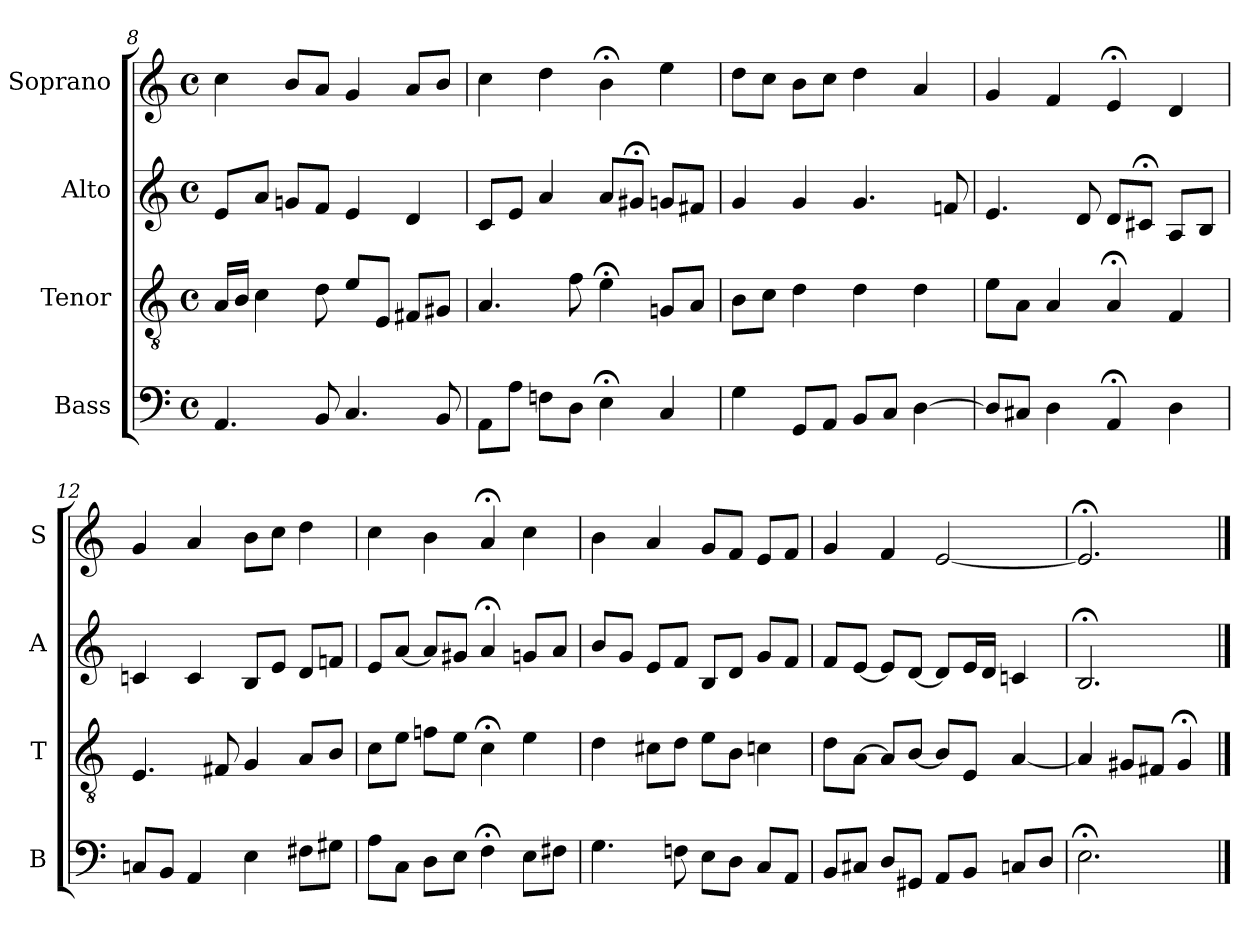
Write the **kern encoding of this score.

**kern	**kern	**kern	**kern
*part4	*part3	*part2	*part1
*staff4	*staff3	*staff2	*staff1
*I"Bass	*I"Tenor	*I"Alto	*I"Soprano
*I'B	*I'T	*I'A	*I'S
*clefF4	*clefGv2	*clefG2	*clefG2
*k[]	*k[]	*k[]	*k[]
*a:	*a:	*a:	*a:
*M4/4	*M4/4	*M4/4	*M4/4
*met(c)	*met(c)	*met(c)	*met(c)
=8	=8	=8	=8
4.AA	16ALL	8eL	4cc
.	16BJJ	.	.
.	4c	8aJ	.
.	.	8gnL	8bL
8BB	8d	8fJ	8aJ
4.C	8eL	4e	4g
.	8EJ	.	.
.	8F#XL	4d	8aL
8BB	8G#XJ	.	8bJ
=9	=9	=9	=9
8AAL	4.A	8cL	4cc
8AJ	.	8eJ	.
8FnL	.	4a	4dd
8DJ	8f	.	.
4E;<	4e;<	8aL	4b;<
.	.	8g#X;<J	.
4C	8GnL	8gnL	4ee
.	8AJ	8f#XJ	.
=10	=10	=10	=10
4G	8BL	4g	8ddL
.	8cJ	.	8ccJ
8GGL	4d	4g	8bL
8AAJ	.	.	8ccJ
8BBL	4d	4.g	4dd
8CJ	.	.	.
[4D	4d	.	4a
.	.	8fn	.
=11	=11	=11	=11
8DL]	8eL	4.e	4g
8C#XJ	8AJ	.	.
4D	4A	.	4f
.	.	8d	.
4AA;<	4A;<	8dL	4e;<
.	.	8c#X;<J	.
4D	4F	8AL	4d
.	.	8BJ	.
=12	=12	=12	=12
8CnL	4.E	4cn	4g
8BBJ	.	.	.
4AA	.	4c	4a
.	8F#X	.	.
4E	4G	8BL	8bL
.	.	8eJ	8ccJ
8F#XL	8AL	8dL	4dd
8G#XJ	8BJ	8fnJ	.
=13	=13	=13	=13
8AL	8cL	8eL	4cc
8CJ	8eJ	[8aJ	.
8DL	8fnL	8aL]	4b
8EJ	8eJ	8g#XJ	.
4F;<	4c;<	4a;<	4a;<
8EL	4e	8gnL	4cc
8F#XJ	.	8aJ	.
=14	=14	=14	=14
4.G	4d	8bL	4b
.	.	8gJ	.
.	8c#XL	8eL	4a
8Fn	8dJ	8fJ	.
8EL	8eL	8BL	8gL
8DiJ	8BiJ	8diJ	8fiJ
8CL	4cn	8gL	8eL
8AAJ	.	8fJ	8fJ
=15	=15	=15	=15
8BBL	8dL	8fL	4g
8C#XJ	[8AJ	[8eJ	.
8DL	8AL]	8eL]	4f
8GG#XJ	[8BJ	[8dJ	.
8AAL	8BL]	8dL]	[2e
8BBJ	8EJ	16eL	.
.	.	16dJJ	.
8CnL	[4A	4cn	.
8DJ	.	.	.
=16	=16	=16	=16
2.E;<	4A]	2.B;<	2.e;<]
.	8G#XL	.	.
.	8F#XJ	.	.
.	4G#;<	.	.
==	==	==	==
*-	*-	*-	*-
